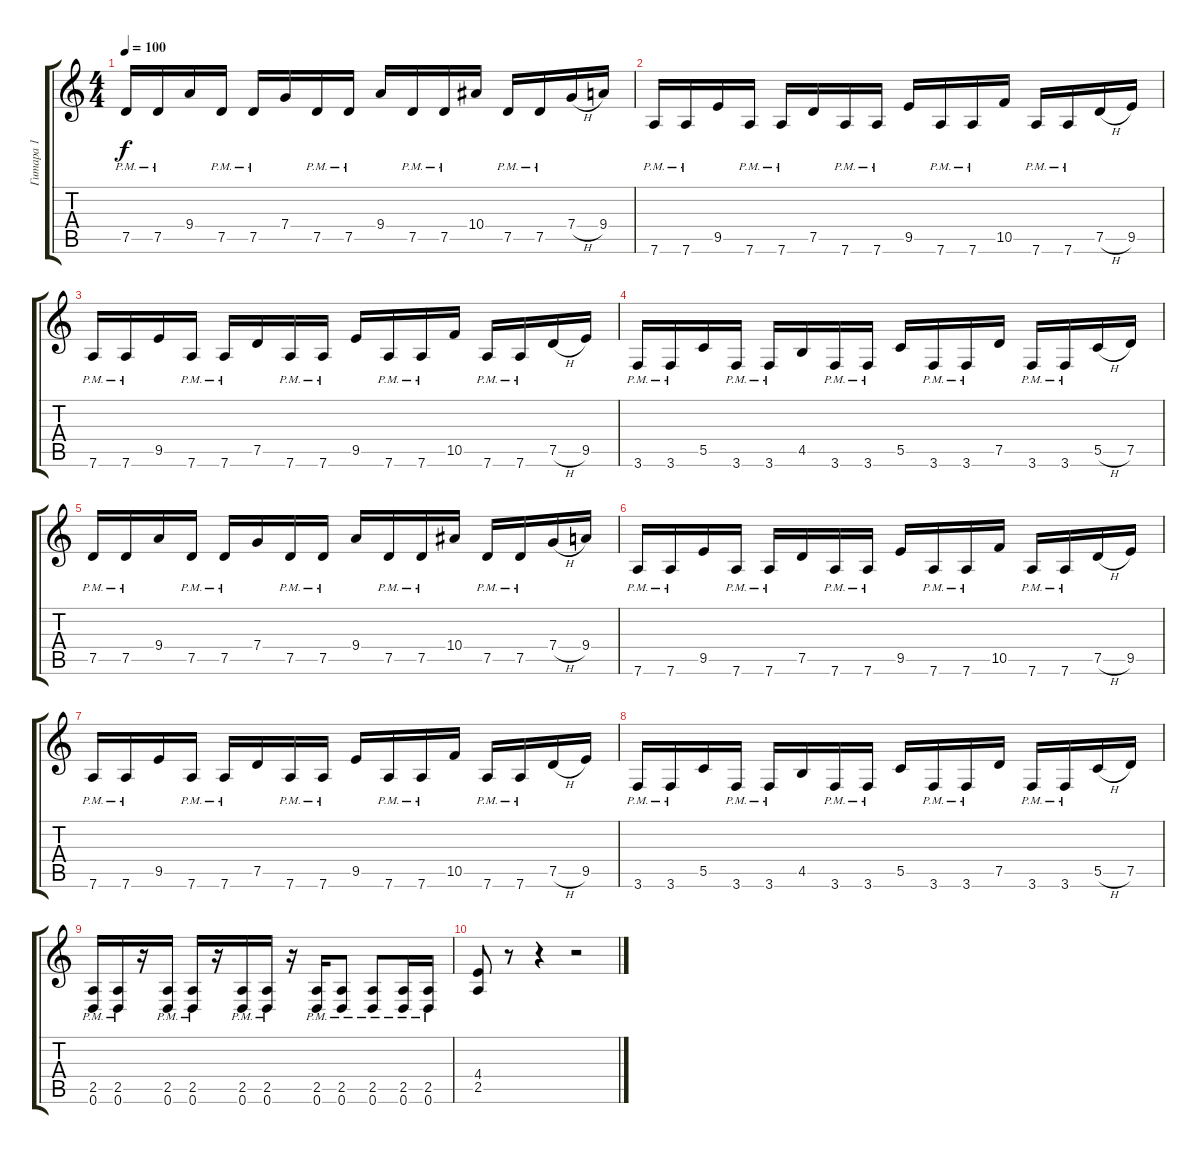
\track ("Гитара 1" "Гитара 1") {instrument overdrivenguitar}
\staff {score tabs}
\tuning (D4 A3 F3 C3 G2 D2) {hide}
\ts (4 4)
\tempo 100
\clef g2
\ks c
7.5{pm}.16{dy f} 7.5{pm}.16 9.4.16 7.5{pm}.16 7.5{pm}.16 7.4.16 7.5{pm}.16 7.5{pm}.16 9.4.16 7.5{pm}.16 7.5{pm}.16 10.4.16 7.5{pm}.16 7.5{pm}.16 7.4{h}.16 9.4.16 |
7.6{pm}.16 7.6{pm}.16 9.5.16 7.6{pm}.16 7.6{pm}.16 7.5.16 7.6{pm}.16 7.6{pm}.16 9.5.16 7.6{pm}.16 7.6{pm}.16 10.5.16 7.6{pm}.16 7.6{pm}.16 7.5{h}.16 9.5.16 |
7.6{pm}.16 7.6{pm}.16 9.5.16 7.6{pm}.16 7.6{pm}.16 7.5.16 7.6{pm}.16 7.6{pm}.16 9.5.16 7.6{pm}.16 7.6{pm}.16 10.5.16 7.6{pm}.16 7.6{pm}.16 7.5{h}.16 9.5.16 |
3.6{pm}.16 3.6{pm}.16 5.5.16 3.6{pm}.16 3.6{pm}.16 4.5.16 3.6{pm}.16 3.6{pm}.16 5.5.16 3.6{pm}.16 3.6{pm}.16 7.5.16 3.6{pm}.16 3.6{pm}.16 5.5{h}.16 7.5.16 |
7.5{pm}.16 7.5{pm}.16 9.4.16 7.5{pm}.16 7.5{pm}.16 7.4.16 7.5{pm}.16 7.5{pm}.16 9.4.16 7.5{pm}.16 7.5{pm}.16 10.4.16 7.5{pm}.16 7.5{pm}.16 7.4{h}.16 9.4.16 |
7.6{pm}.16 7.6{pm}.16 9.5.16 7.6{pm}.16 7.6{pm}.16 7.5.16 7.6{pm}.16 7.6{pm}.16 9.5.16 7.6{pm}.16 7.6{pm}.16 10.5.16 7.6{pm}.16 7.6{pm}.16 7.5{h}.16 9.5.16 |
7.6{pm}.16 7.6{pm}.16 9.5.16 7.6{pm}.16 7.6{pm}.16 7.5.16 7.6{pm}.16 7.6{pm}.16 9.5.16 7.6{pm}.16 7.6{pm}.16 10.5.16 7.6{pm}.16 7.6{pm}.16 7.5{h}.16 9.5.16 |
3.6{pm}.16 3.6{pm}.16 5.5.16 3.6{pm}.16 3.6{pm}.16 4.5.16 3.6{pm}.16 3.6{pm}.16 5.5.16 3.6{pm}.16 3.6{pm}.16 7.5.16 3.6{pm}.16 3.6{pm}.16 5.5{h}.16 7.5.16 |
(2.5{pm} 0.6{pm}).16 (2.5{pm} 0.6{pm}).16 r.16 (2.5{pm} 0.6{pm}).16 (2.5{pm} 0.6{pm}).16 r.16 (2.5{pm} 0.6{pm}).16 (2.5{pm} 0.6{pm}).16 r.16 (2.5{pm} 0.6{pm}).16 (2.5{pm} 0.6{pm}).8 (2.5{pm} 0.6{pm}).8 (2.5{pm} 0.6{pm}).16 (2.5{pm} 0.6{pm}).16 |
(4.4 2.5).8 r.8 r.4 r.2
